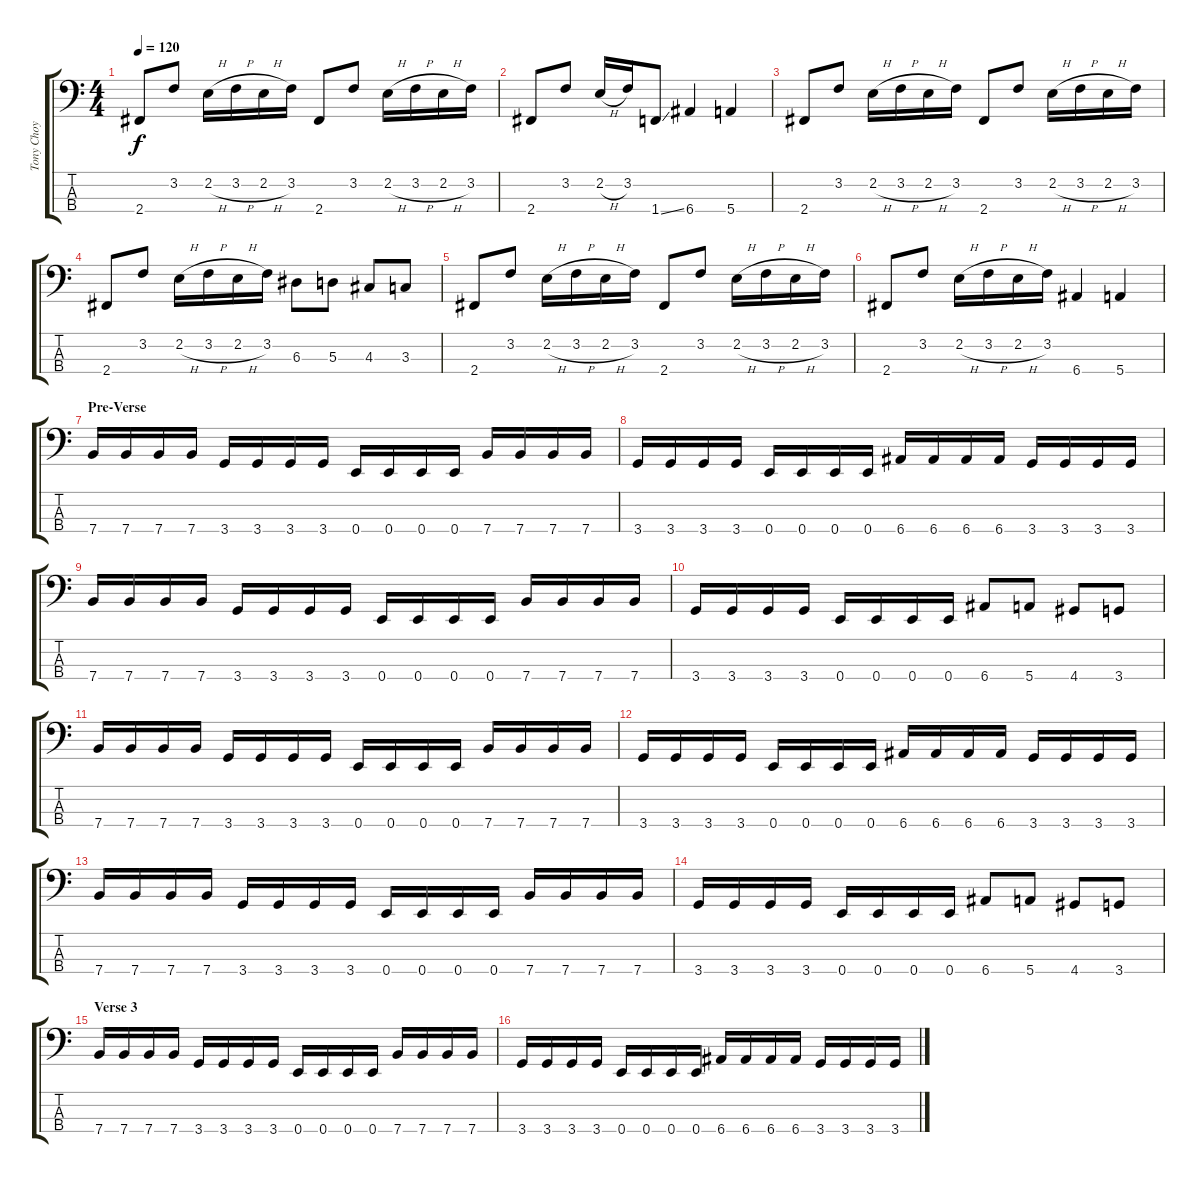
\track ("Tony Choy " "Tony Choy ") {instrument electricbasspick}
\staff {score tabs}
\tuning (G2 D2 A1 E1) {hide}
\ts (4 4)
\tempo 120
\clef f4
\ks c
2.4.8{dy f} 3.2.8 2.2{h}.16 3.2{h}.16 2.2{h}.16 3.2.16 2.4.8 3.2.8 2.2{h}.16 3.2{h}.16 2.2{h}.16 3.2.16 |
2.4.8 3.2.8 2.2{h}.16 3.2.16 1.4{ss}.8 6.4.4 5.4.4 |
2.4.8 3.2.8 2.2{h}.16 3.2{h}.16 2.2{h}.16 3.2.16 2.4.8 3.2.8 2.2{h}.16 3.2{h}.16 2.2{h}.16 3.2.16 |
2.4.8 3.2.8 2.2{h}.16 3.2{h}.16 2.2{h}.16 3.2.16 6.3.8 5.3.8 4.3.8 3.3.8 |
2.4.8 3.2.8 2.2{h}.16 3.2{h}.16 2.2{h}.16 3.2.16 2.4.8 3.2.8 2.2{h}.16 3.2{h}.16 2.2{h}.16 3.2.16 |
2.4.8 3.2.8 2.2{h}.16 3.2{h}.16 2.2{h}.16 3.2.16 6.4.4 5.4.4 |
\section ("" "Pre-Verse")
7.4.16 7.4.16 7.4.16 7.4.16 3.4.16 3.4.16 3.4.16 3.4.16 0.4.16 0.4.16 0.4.16 0.4.16 7.4.16 7.4.16 7.4.16 7.4.16 |
3.4.16 3.4.16 3.4.16 3.4.16 0.4.16 0.4.16 0.4.16 0.4.16 6.4.16 6.4.16 6.4.16 6.4.16 3.4.16 3.4.16 3.4.16 3.4.16 |
7.4.16 7.4.16 7.4.16 7.4.16 3.4.16 3.4.16 3.4.16 3.4.16 0.4.16 0.4.16 0.4.16 0.4.16 7.4.16 7.4.16 7.4.16 7.4.16 |
3.4.16 3.4.16 3.4.16 3.4.16 0.4.16 0.4.16 0.4.16 0.4.16 6.4.8 5.4.8 4.4.8 3.4.8 |
7.4.16 7.4.16 7.4.16 7.4.16 3.4.16 3.4.16 3.4.16 3.4.16 0.4.16 0.4.16 0.4.16 0.4.16 7.4.16 7.4.16 7.4.16 7.4.16 |
3.4.16 3.4.16 3.4.16 3.4.16 0.4.16 0.4.16 0.4.16 0.4.16 6.4.16 6.4.16 6.4.16 6.4.16 3.4.16 3.4.16 3.4.16 3.4.16 |
7.4.16 7.4.16 7.4.16 7.4.16 3.4.16 3.4.16 3.4.16 3.4.16 0.4.16 0.4.16 0.4.16 0.4.16 7.4.16 7.4.16 7.4.16 7.4.16 |
3.4.16 3.4.16 3.4.16 3.4.16 0.4.16 0.4.16 0.4.16 0.4.16 6.4.8 5.4.8 4.4.8 3.4.8 |
\section ("" "Verse 3")
7.4.16 7.4.16 7.4.16 7.4.16 3.4.16 3.4.16 3.4.16 3.4.16 0.4.16 0.4.16 0.4.16 0.4.16 7.4.16 7.4.16 7.4.16 7.4.16 |
3.4.16 3.4.16 3.4.16 3.4.16 0.4.16 0.4.16 0.4.16 0.4.16 6.4.16 6.4.16 6.4.16 6.4.16 3.4.16 3.4.16 3.4.16 3.4.16
